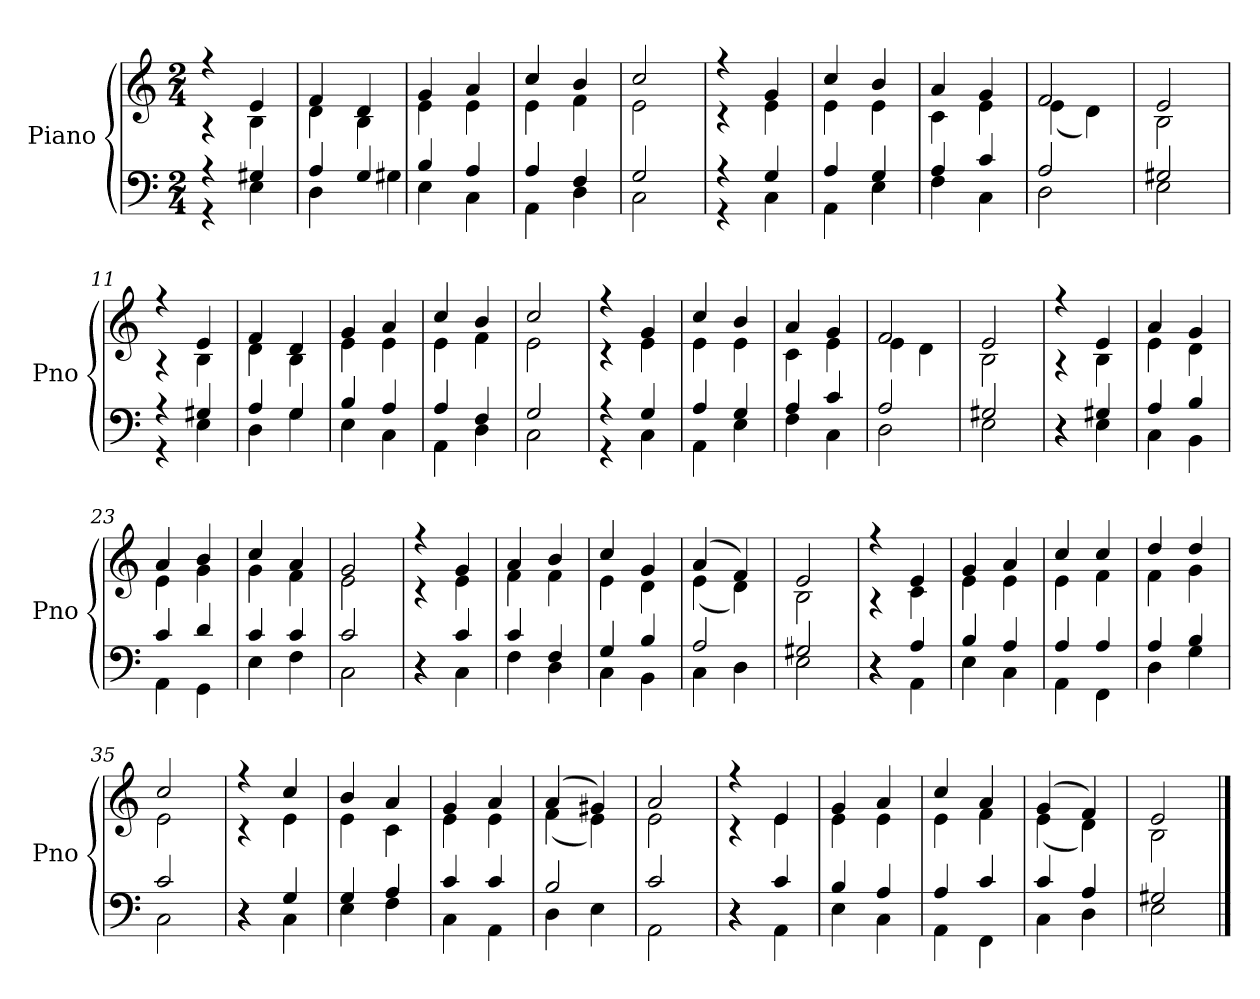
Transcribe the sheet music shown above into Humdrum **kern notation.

**kern	**kern
*part1	*part1
*staff2	*staff1
*I"Piano	*
*I'Pno	*
*clefF4	*clefG2
*k[]	*k[]
*C:	*C:
*M2/4	*M2/4
=1	=1
*^	*^
4r	4r	4r	4r
4G#X/	4E\	4e/	4B\
=2	=2	=2	=2
4A/	4D\	4f/	4d\
4G/	4G#\	4d/	4B\
=3	=3	=3	=3
4B/	4E\	4g/	4e\
4A/	4C\	4a/	4e\
=4	=4	=4	=4
4A/	4AA\	4cc/	4e\
4F/	4D\	4b/	4f\
=5	=5	=5	=5
2G/	2C\	2cc/	2e\
=6	=6	=6	=6
4r	4r	4r	4r
4G/	4C\	4g/	4e\
=7	=7	=7	=7
4A/	4AA\	4cc/	4e\
4G/	4E\	4b/	4e\
=8	=8	=8	=8
4A/	4F\	4a/	4c\
4c/	4C\	4g/	4e\
=9	=9	=9	=9
2A/	2D\	2f/	(4e\
.	.	.	4d\)
=10	=10	=10	=10
2G#X/	2E\	2e/	2B\
=11	=11	=11	=11
4r	4r	4r	4r
4G#X/	4E\	4e/	4B\
=12	=12	=12	=12
4A/	4D\	4f/	4d\
4G/	4G\	4d/	4B\
!!LO:LB:g=z	!!
=13	=13	=13	=13
4B/	4E\	4g/	4e\
4A/	4C\	4a/	4e\
=14	=14	=14	=14
4A/	4AA\	4cc/	4e\
4F/	4D\	4b/	4f\
=15	=15	=15	=15
2G/	2C\	2cc/	2e\
=16	=16	=16	=16
4r	4r	4r	4r
4G/	4C\	4g/	4e\
=17	=17	=17	=17
4A/	4AA\	4cc/	4e\
4G/	4E\	4b/	4e\
=18	=18	=18	=18
4A/	4F\	4a/	4c\
4c/	4C\	4g/	4e\
=19	=19	=19	=19
2A/	2D\	2f/	4e\
.	.	.	4d\
=20	=20	=20	=20
2G#X/	2E\	2e/	2B\
=21	=21	=21	=21
*	*^	*	*
2ryy	4r	4r	4r	4r
.	4G#X/	4E\	4e/	4B\
=22	=22	=22	=22	=22
2ryy	4A/	4C\	4a/	4e\
.	4B/	4BB\	4g/	4d\
=23	=23	=23	=23	=23
2ryy	4c/	4AA\	4a/	4e\
.	4d/	4GG\	4b/	4g\
=24	=24	=24	=24	=24
2ryy	4c/	4E\	4cc/	4g\
.	4c/	4F\	4a/	4f\
!!LO:LB:g=z	!!
=25	=25	=25	=25	=25
2ryy	2c/	2C\	2g/	2e\
=26	=26	=26	=26	=26
2ryy	4r	4r	4r	4r
.	4c/	4C\	4g/	4e\
=27	=27	=27	=27	=27
2ryy	4c/	4F\	4a/	4f\
.	4F/	4D\	4b/	4f\
=28	=28	=28	=28	=28
2ryy	4G/	4C\	4cc/	4e\
.	4B/	4BB\	4g/	4d\
=29	=29	=29	=29	=29
2ryy	2A/	4C\	(4a/	(4e\
.	.	4D\	4f/)	4d\)
=30	=30	=30	=30	=30
2ryy	2G#X/	2E\	2e/	2B\
=31	=31	=31	=31	=31
2ryy	4r	4r	4r	4r
.	4A/	4AA\	4e/	4c\
=32	=32	=32	=32	=32
2ryy	4B/	4E\	4g/	4e\
.	4A/	4C\	4a/	4e\
=33	=33	=33	=33	=33
2ryy	4A/	4AA\	4cc/	4e\
.	4A/	4FF\	4cc/	4f\
=34	=34	=34	=34	=34
2ryy	4A/	4D\	4dd/	4f\
.	4B/	4G\	4dd/	4g\
=35	=35	=35	=35	=35
2ryy	2c/	2C\	2cc/	2e\
!!LO:LB:g=z	!!
=36	=36	=36	=36	=36
2ryy	4r	4r	4r	4r
.	4G/	4C\	4cc/	4e\
=37	=37	=37	=37	=37
2ryy	4G/	4E\	4b/	4e\
.	4A/	4F\	4a/	4c\
=38	=38	=38	=38	=38
2ryy	4c/	4C\	4g/	4e\
.	4c/	4AA\	4a/	4e\
=39	=39	=39	=39	=39
2ryy	2B/	4D\	(4a/	(4f\
.	.	4E\	4g#X/)	4e\)
=40	=40	=40	=40	=40
2ryy	2c/	2AA\	2a/	2e\
=41	=41	=41	=41	=41
2ryy	4r	4r	4r	4r
.	4c/	4AA\	4e/	4e\
=42	=42	=42	=42	=42
2ryy	4B/	4E\	4g/	4e\
.	4A/	4C\	4a/	4e\
=43	=43	=43	=43	=43
2ryy	4A/	4AA\	4cc/	4e\
.	4c/	4FF\	4a/	4f\
=44	=44	=44	=44	=44
2ryy	4c/	4C\	(4g/	(4e\
.	4A/	4D\	4f/)	4d\)
=45	=45	=45	=45	=45
2ryy	2G#X/	2E\	2e/	2B\
*v	*v	*v	*	*
*	*v	*v
==	==
*-	*-
